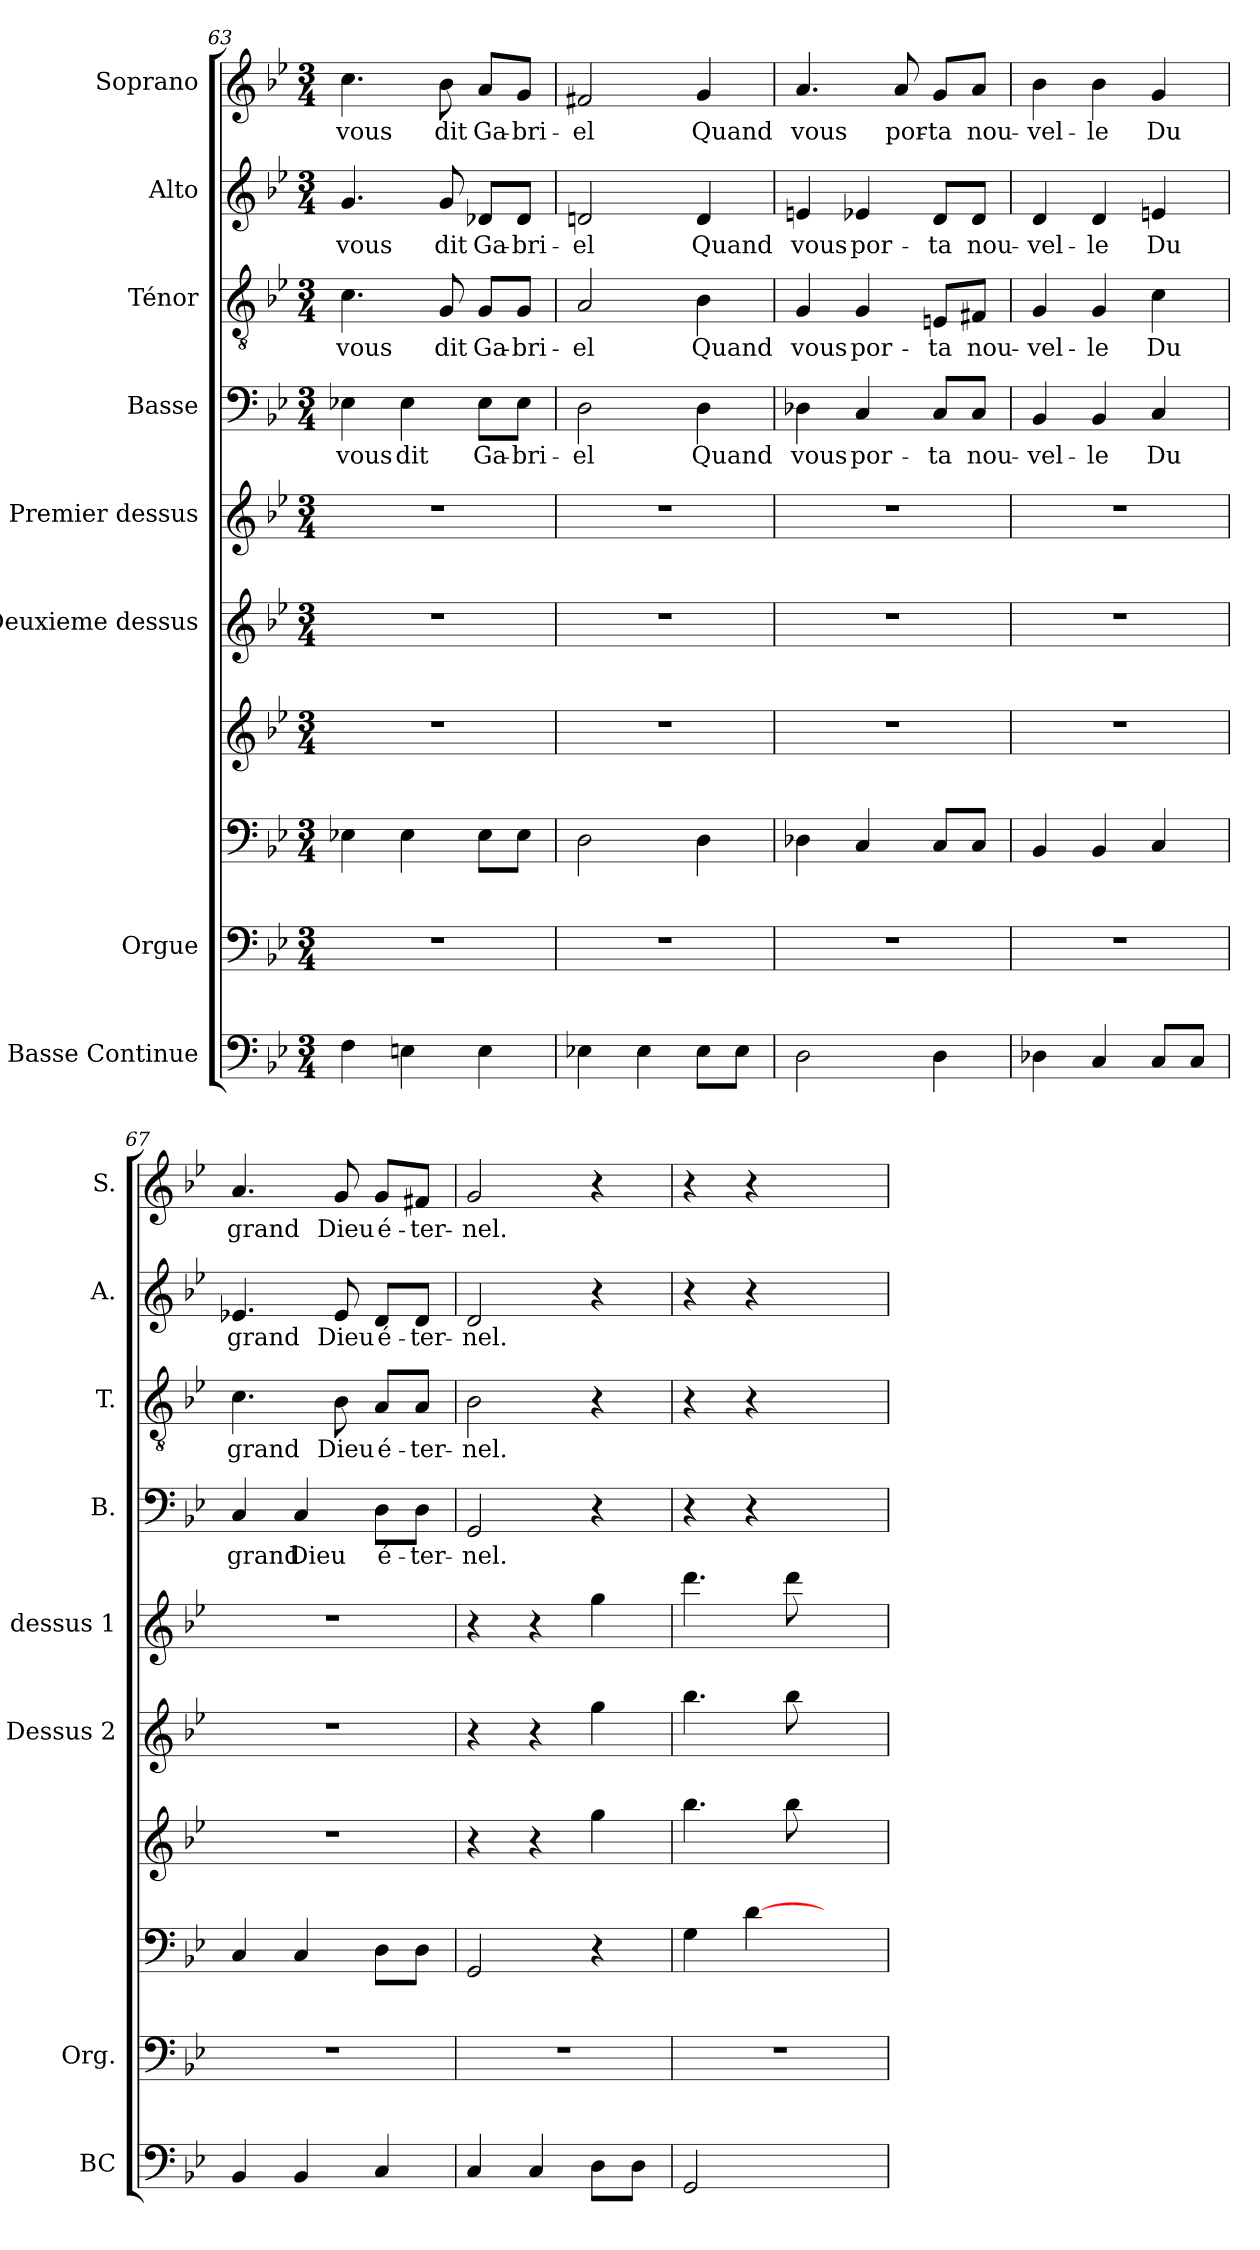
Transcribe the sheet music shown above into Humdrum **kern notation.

**kern	**kern	**kern	**kern	**kern	**kern	**kern	**text	**kern	**text	**kern	**text	**kern	**text
*part8	*part7	*part7	*part7	*part6	*part5	*part4	*part4	*part3	*part3	*part2	*part2	*part1	*part1
*staff10	*staff9	*staff8	*staff7	*staff6	*staff5	*staff4	*staff4	*staff3	*staff3	*staff2	*staff2	*staff1	*staff1
*I"Basse Continue	*I"Orgue	*	*	*I"Deuxieme dessus	*I"Premier dessus	*I"Basse	*	*I"Ténor	*	*I"Alto	*	*I"Soprano	*
*I'BC	*I'Org.	*	*	*I'Dessus 2	*I'dessus 1	*I'B.	*	*I'T.	*	*I'A.	*	*I'S.	*
!!LO:LB:g=z
*clefF4	*clefF4	*clefF4	*clefG2	*clefG2	*clefG2	*clefF4	*	*clefGv2	*	*clefG2	*	*clefG2	*
*k[b-e-]	*k[b-e-]	*k[b-e-]	*k[b-e-]	*k[b-e-]	*k[b-e-]	*k[b-e-]	*	*k[b-e-]	*	*k[b-e-]	*	*k[b-e-]	*
*M3/4	*M3/4	*M3/4	*M3/4	*M3/4	*M3/4	*M3/4	*	*M3/4	*	*M3/4	*	*M3/4	*
=63	=63	=63	=63	=63	=63	=63	=63	=63	=63	=63	=63	=63	=63
!	!	!	!	!	!	!	!LO:LY:b	!	!LO:LY:b	!	!LO:LY:b	!	!LO:LY:b
4F	2.r	4E-X\	2.r	2.r	2.r	4E-X\	vous	4.c\	vous	4.g/	vous	4.cc\	vous
!	!	!	!	!	!	!	!LO:LY:b	!	!	!	!	!	!
4En	.	4E-\	.	.	.	4E-\	dit	.	.	.	.	.	.
!	!	!	!	!	!	!	!	!	!LO:LY:b	!	!LO:LY:b	!	!LO:LY:b
.	.	.	.	.	.	.	.	8G/	dit	8g/	dit	8b-\	dit
!	!	!	!	!	!	!	!LO:LY:b	!	!LO:LY:b	!	!LO:LY:b	!	!LO:LY:b
4E	.	8E-\L	.	.	.	8E-\L	Ga-	8G/L	Ga-	8d-X/L	Ga-	8a/L	Ga-
!	!	!	!	!	!	!	!LO:LY:b	!	!LO:LY:b	!	!LO:LY:b	!	!LO:LY:b
.	.	8E-\J	.	.	.	8E-\J	-bri-	8G/J	-bri-	8d-/J	-bri-	8g/J	-bri-
=64	=64	=64	=64	=64	=64	=64	=64	=64	=64	=64	=64	=64	=64
!	!	!	!	!	!	!	!LO:LY:b	!	!LO:LY:b	!	!LO:LY:b	!	!LO:LY:b
4E-X	2.r	2D\	2.r	2.r	2.r	2D\	-el	2A/	-el	2dn/	-el	2f#X/	-el
4E-	.	.	.	.	.	.	.	.	.	.	.	.	.
!	!	!	!	!	!	!	!LO:LY:b	!	!LO:LY:b	!	!LO:LY:b	!	!LO:LY:b
8E-\L	.	4D\	.	.	.	4D\	Quand	4B-\	Quand	4d/	Quand	4g/	Quand
8E-\J	.	.	.	.	.	.	.	.	.	.	.	.	.
=65	=65	=65	=65	=65	=65	=65	=65	=65	=65	=65	=65	=65	=65
!	!	!	!	!	!	!	!LO:LY:b	!	!LO:LY:b	!	!LO:LY:b	!	!LO:LY:b
2D	2.r	4D-X\	2.r	2.r	2.r	4D-X\	vous	4G/	vous	4en/	vous	4.a/	vous
!	!	!	!	!	!	!	!LO:LY:b	!	!LO:LY:b	!	!LO:LY:b	!	!
.	.	4C/	.	.	.	4C/	por-	4G/	por-	4e-X/	por-	.	.
!	!	!	!	!	!	!	!	!	!	!	!	!	!LO:LY:b
.	.	.	.	.	.	.	.	.	.	.	.	8a/	por-
!	!	!	!	!	!	!	!LO:LY:b	!	!LO:LY:b	!	!LO:LY:b	!	!LO:LY:b
4D	.	8C/L	.	.	.	8C/L	-ta	8En/L	-ta	8d/L	-ta	8g/L	-ta
!	!	!	!	!	!	!	!LO:LY:b	!	!LO:LY:b	!	!LO:LY:b	!	!LO:LY:b
.	.	8C/J	.	.	.	8C/J	nou-	8F#X/J	nou-	8d/J	nou-	8a/J	nou-
=66	=66	=66	=66	=66	=66	=66	=66	=66	=66	=66	=66	=66	=66
!	!	!	!	!	!	!	!LO:LY:b	!	!LO:LY:b	!	!LO:LY:b	!	!LO:LY:b
4D-X	2.r	4BB-/	2.r	2.r	2.r	4BB-/	-vel-	4G/	-vel-	4d/	-vel-	4b-\	-vel-
!	!	!	!	!	!	!	!LO:LY:b	!	!LO:LY:b	!	!LO:LY:b	!	!LO:LY:b
4C	.	4BB-/	.	.	.	4BB-/	-le	4G/	-le	4d/	-le	4b-\	-le
!	!	!	!	!	!	!	!LO:LY:b	!	!LO:LY:b	!	!LO:LY:b	!	!LO:LY:b
8C/L	.	4C/	.	.	.	4C/	Du	4c\	Du	4en/	Du	4g/	Du
8C/J	.	.	.	.	.	.	.	.	.	.	.	.	.
!!LO:PB:g=z
=67	=67	=67	=67	=67	=67	=67	=67	=67	=67	=67	=67	=67	=67
!	!	!	!	!	!	!	!LO:LY:b	!	!LO:LY:b	!	!LO:LY:b	!	!LO:LY:b
4BB-	2.r	4C/	2.r	2.r	2.r	4C/	grand	4.c\	grand	4.e-X/	grand	4.a/	grand
!	!	!	!	!	!	!	!LO:LY:b	!	!	!	!	!	!
4BB-	.	4C/	.	.	.	4C/	Dieu	.	.	.	.	.	.
!	!	!	!	!	!	!	!	!	!LO:LY:b	!	!LO:LY:b	!	!LO:LY:b
.	.	.	.	.	.	.	.	8B-\	Dieu	8e-/	Dieu	8g/	Dieu
!	!	!	!	!	!	!	!LO:LY:b	!	!LO:LY:b	!	!LO:LY:b	!	!LO:LY:b
4C	.	8D\L	.	.	.	8D\L	é-	8A/L	é-	8d/L	é-	8g/L	é-
!	!	!	!	!	!	!	!LO:LY:b	!	!LO:LY:b	!	!LO:LY:b	!	!LO:LY:b
.	.	8D\J	.	.	.	8D\J	-ter-	8A/J	-ter-	8d/J	-ter-	8f#X/J	-ter-
=68	=68	=68	=68	=68	=68	=68	=68	=68	=68	=68	=68	=68	=68
!	!	!	!	!	!	!	!LO:LY:b	!	!LO:LY:b	!	!LO:LY:b	!	!LO:LY:b
4C	2.r	2GG/	4r	4r	4r	2GG/	-nel.	2B-\	-nel.	2d/	-nel.	2g/	-nel.
4C	.	.	4r	4r	4r	.	.	.	.	.	.	.	.
8D\L	.	4r	4gg\	4gg	4gg	4r	.	4r	.	4r	.	4r	.
8D\J	.	.	.	.	.	.	.	.	.	.	.	.	.
=69	=69	=69	=69	=69	=69	=69	=69	=69	=69	=69	=69	=69	=69
2GG	2.r	4G\	4.bb-\	4.bb-	4.ddd	4r	.	4r	.	4r	.	4r	.
.	.	[4d\	.	.	.	4r	.	4r	.	4r	.	4r	.
.	.	.	8bb-\	8bb-	8ddd	.	.	.	.	.	.	.	.
4ryy	.	4ryy	4ryy	4ryy	4ryy	4ryy	.	4ryy	.	4ryy	.	4ryy	.
=	=	=	=	=	=	=	=	=	=	=	=	=	=
*-	*-	*-	*-	*-	*-	*-	*-	*-	*-	*-	*-	*-	*-
